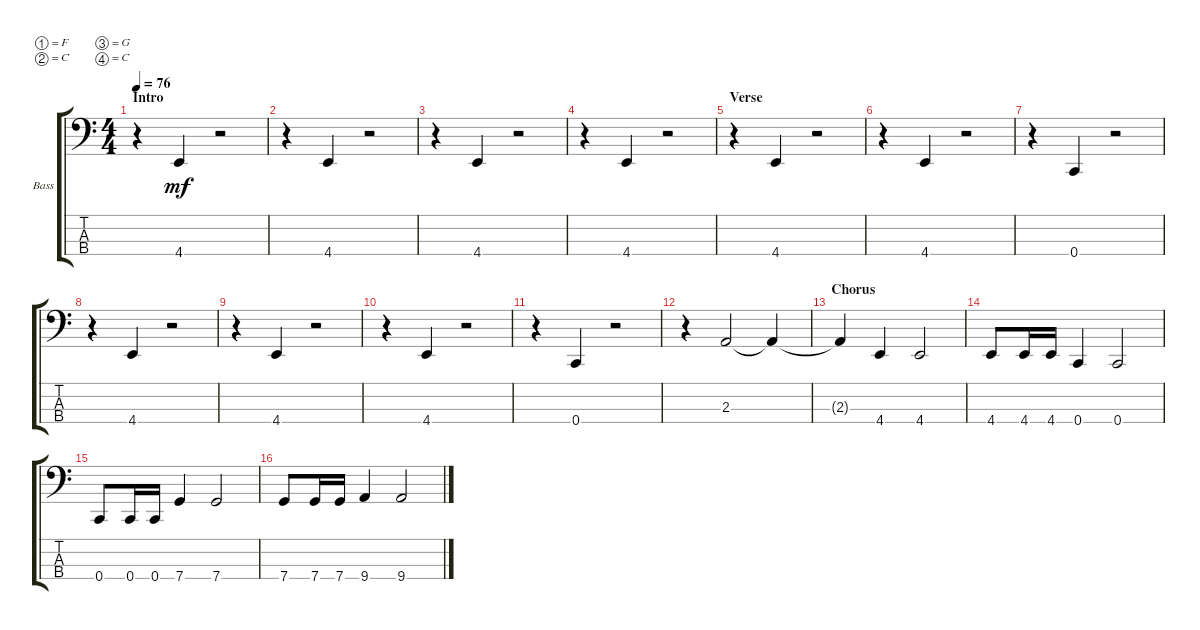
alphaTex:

\defaultSystemsLayout 4
\bracketExtendMode groupsimilarinstruments
\firstSystemTrackNameOrientation horizontal
\otherSystemsTrackNameOrientation horizontal
\track ("Bass" "Bass") {instrument electricbassfinger}
\staff {score tabs}
\tuning (F2 C2 G1 C1)
\ts (4 4)
\section ("" "Intro")
\tempo 76
\clef f4
\scale
0.485477
\ks c
r.4{dy mf instrument electricbassfinger} 4.4.4 r.2 |
\scale
0.257261 r.4 4.4.4 r.2 |
\scale
0.257261 r.4 4.4.4 r.2 |
\scale
0.333333 r.4 4.4.4 r.2 |
\section ("" "Verse")
\scale
0.333333 r.4 4.4.4 r.2 |
\scale
0.333333 r.4 4.4.4 r.2 |
\scale
0.333333 r.4 0.4.4 r.2 |
\scale
0.333333 r.4 4.4.4 r.2 |
\scale
0.333333 r.4 4.4.4 r.2 |
r.4 4.4.4 r.2 |
r.4 0.4.4 r.2 |
r.4 2.3.2 2.3{t}.4 |
\section ("" "Chorus")
2.3{t}.4 4.4.4 4.4.2 |
4.4.8 4.4.16 4.4.16 0.4.4 0.4.2 |
0.4.8 0.4.16 0.4.16 7.4.4 7.4.2 |
7.4.8 7.4.16 7.4.16 9.4.4 9.4.2
